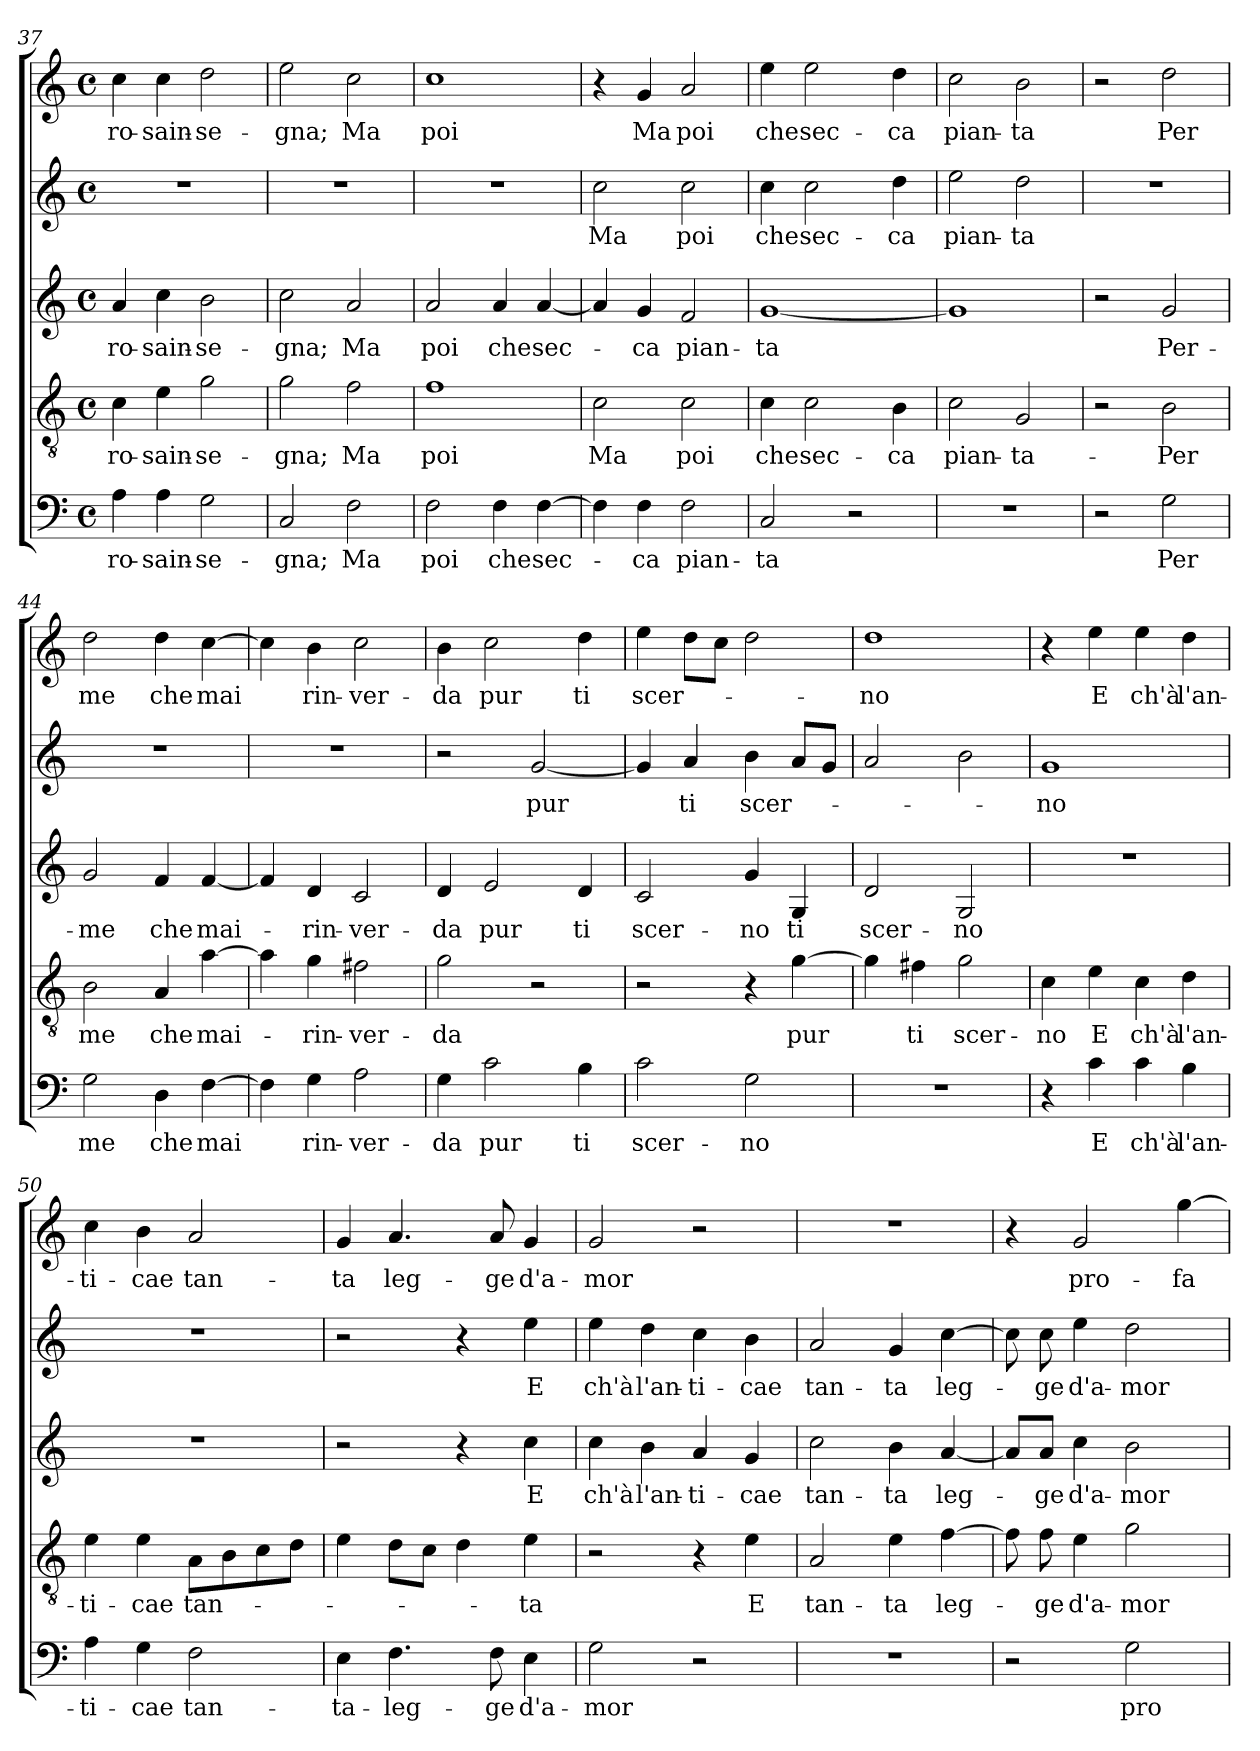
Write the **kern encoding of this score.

**kern	**text	**kern	**text	**kern	**text	**kern	**text	**kern	**text
*part5	*part5	*part4	*part4	*part3	*part3	*part2	*part2	*part1	*part1
*staff5	*staff5	*staff4	*staff4	*staff3	*staff3	*staff2	*staff2	*staff1	*staff1
*clefF4	*	*clefGv2	*	*clefG2	*	*clefG2	*	*clefG2	*
*k[]	*	*k[]	*	*k[]	*	*k[]	*	*k[]	*
*C:	*	*C:	*	*C:	*	*C:	*	*C:	*
*M4/4	*	*M4/4	*	*M4/4	*	*M4/4	*	*M4/4	*
*met(c)	*	*met(c)	*	*met(c)	*	*met(c)	*	*met(c)	*
=37	=37	=37	=37	=37	=37	=37	=37	=37	=37
4A\	-ro-	4c\	-ro-	4a/	-ro-	1r	.	4cc\	-ro-
4A\	-sain-	4e\	-sain-	4cc\	-sain-	.	.	4cc\	-sain-
2G\	-se-	2g\	-se-	2b\	-se-	.	.	2dd\	-se-
=38	=38	=38	=38	=38	=38	=38	=38	=38	=38
2C/	-gna;	2g\	-gna;	2cc\	-gna;	1r	.	2ee\	-gna;
2F\	Ma	2f\	Ma	2a/	Ma	.	.	2cc\	Ma
=39	=39	=39	=39	=39	=39	=39	=39	=39	=39
2F\	poi	1f	poi	2a/	poi	1r	.	1cc	poi
4F\	che	.	.	4a/	che	.	.	.	.
[4F\	sec-	.	.	[4a/	sec-	.	.	.	.
=40	=40	=40	=40	=40	=40	=40	=40	=40	=40
4F\]	.	2c\	Ma	4a/]	.	2cc\	Ma	4r	.
4F\	-ca	.	.	4g/	-ca	.	.	4g/	Ma
2F\	pian-	2c\	poi	2f/	pian-	2cc\	poi	2a/	poi
!!LO:PB:g=z
=41	=41	=41	=41	=41	=41	=41	=41	=41	=41
2C/	-ta	4c\	che	[1g	-ta	4cc\	che	4ee\	che
.	.	2c\	sec-	.	.	2cc\	sec-	2ee\	sec-
2r	.	.	.	.	.	.	.	.	.
.	.	4B\	-ca	.	.	4dd\	-ca	4dd\	-ca
=42	=42	=42	=42	=42	=42	=42	=42	=42	=42
1r	.	2c\	pian-	1g]	.	2ee\	pian-	2cc\	pian-
.	.	2G/	-ta-	.	.	2dd\	-ta	2b\	-ta
=43	=43	=43	=43	=43	=43	=43	=43	=43	=43
2r	.	2r	.	2r	.	1r	.	2r	.
2G\	Per	2B\	-Per	2g/	Per-	.	.	2dd\	Per
=44	=44	=44	=44	=44	=44	=44	=44	=44	=44
2G\	me	2B\	me	2g/	-me	1r	.	2dd\	me
4D\	che	4A/	che	4f/	che	.	.	4dd\	che
[4F\	mai	[4a\	mai-	[4f/	mai-	.	.	[4cc\	mai
=45	=45	=45	=45	=45	=45	=45	=45	=45	=45
4F\]	.	4a\]	.	4f/]	.	1r	.	4cc\]	.
4G\	rin-	4g\	-rin-	4d/	-rin-	.	.	4b\	rin-
2A\	-ver-	2f#X\	-ver-	2c/	-ver-	.	.	2cc\	-ver-
!!LO:LB:g=z
=46	=46	=46	=46	=46	=46	=46	=46	=46	=46
4G\	-da	2g\	-da	4d/	-da	2r	.	4b\	-da
2c\	pur	.	.	2e/	pur	.	.	2cc\	pur
.	.	2r	.	.	.	[2g/	pur	.	.
4B\	ti	.	.	4d/	ti	.	.	4dd\	ti
=47	=47	=47	=47	=47	=47	=47	=47	=47	=47
2c\	scer-	2r	.	2c/	scer-	4g/]	.	4ee\	scer-
.	.	.	.	.	.	4a/	ti	8dd\L	.
.	.	.	.	.	.	.	.	8cc\J	.
2G\	-no	4r	.	4g/	-no	4b\	scer-	2dd\	.
.	.	[4g\	pur	4G/	ti	8a/L	.	.	.
.	.	.	.	.	.	8g/J	.	.	.
=48	=48	=48	=48	=48	=48	=48	=48	=48	=48
1r	.	4g\]	.	2d/	scer-	2a/	.	1dd	-no
.	.	4f#X\	ti	.	.	.	.	.	.
.	.	2g\	scer-	2G/	-no	2b\	.	.	.
=49	=49	=49	=49	=49	=49	=49	=49	=49	=49
4r	.	4c\	-no	1r	.	1g	-no	4r	.
4c\	E	4e\	E	.	.	.	.	4ee\	E
4c\	ch'à	4c\	ch'à	.	.	.	.	4ee\	ch'à
4B\	l'an-	4d\	l'an-	.	.	.	.	4dd\	l'an-
=50	=50	=50	=50	=50	=50	=50	=50	=50	=50
4A\	-ti-	4e\	-ti-	1r	.	1r	.	4cc\	-ti-
4G\	-cae	4e\	-cae	.	.	.	.	4b\	-cae
2F\	tan-	8A\L	tan-	.	.	.	.	2a/	tan-
.	.	8B\	.	.	.	.	.	.	.
.	.	8c\	.	.	.	.	.	.	.
.	.	8d\J	.	.	.	.	.	.	.
!!LO:LB:g=z
=51	=51	=51	=51	=51	=51	=51	=51	=51	=51
4E\	-ta-	4e\	.	2r	.	2r	.	4g/	-ta
4.F\	-leg-	8d\L	.	.	.	.	.	4.a/	leg-
.	.	8c\J	.	.	.	.	.	.	.
.	.	4d\	.	4r	.	4r	.	.	.
8F\	-ge	.	.	.	.	.	.	8a/	-ge
4E\	d'a-	4e\	-ta	4cc\	E	4ee\	E	4g/	d'a-
=52	=52	=52	=52	=52	=52	=52	=52	=52	=52
2G\	-mor	2r	.	4cc\	ch'à	4ee\	ch'à	2g/	-mor
.	.	.	.	4b\	l'an-	4dd\	l'an-	.	.
2r	.	4r	.	4a/	-ti-	4cc\	-ti-	2r	.
.	.	4e\	E	4g/	-cae	4b\	-cae	.	.
=53	=53	=53	=53	=53	=53	=53	=53	=53	=53
1r	.	2A/	tan-	2cc\	tan-	2a/	tan-	1r	.
.	.	4e\	-ta	4b\	-ta	4g/	-ta	.	.
.	.	[4f\	leg-	[4a/	leg-	[4cc\	leg-	.	.
=54	=54	=54	=54	=54	=54	=54	=54	=54	=54
2r	.	8f\]	.	8a/L]	.	8cc\]	.	4r	.
.	.	8f\	-ge	8a/J	-ge	8cc\	-ge	.	.
.	.	4e\	d'a-	4cc\	d'a-	4ee\	d'a-	2g/	pro-
2G\	pro-	2g\	-mor	2b\	-mor	2dd\	-mor	.	.
.	.	.	.	.	.	.	.	[4gg\	-fa-
=	=	=	=	=	=	=	=	=	=
*-	*-	*-	*-	*-	*-	*-	*-	*-	*-
